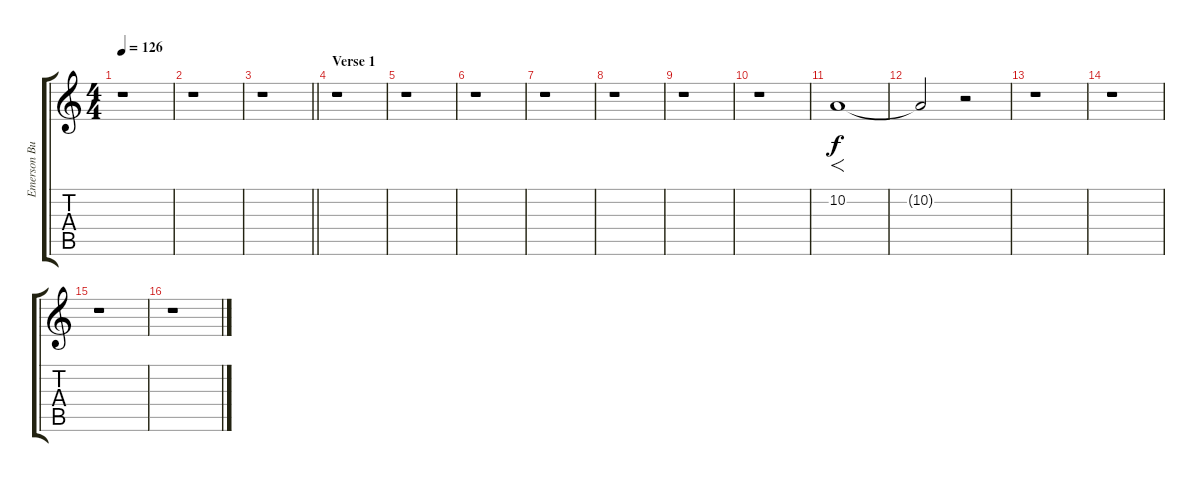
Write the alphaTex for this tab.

\track ("Emerson Burton (Keyboard)" "Emerson Bu") {instrument choiraahs}
\staff {score tabs}
\tuning (E4 B3 G3 D3 A2 E2) {hide}
\ts (4 4)
\tempo 126
\clef g2
\ks c
r.1{dy f} |
r.1 |
\barLineRight lightlight
r.1 |
\section ("" "Verse 1")
r.1 |
r.1 |
r.1 |
r.1 |
r.1 |
r.1 |
r.1 |
10.2.1{f} |
10.2{t}.2{volume 0} r.2 |
r.1 |
r.1{volume 13} |
r.1 |
r.1
